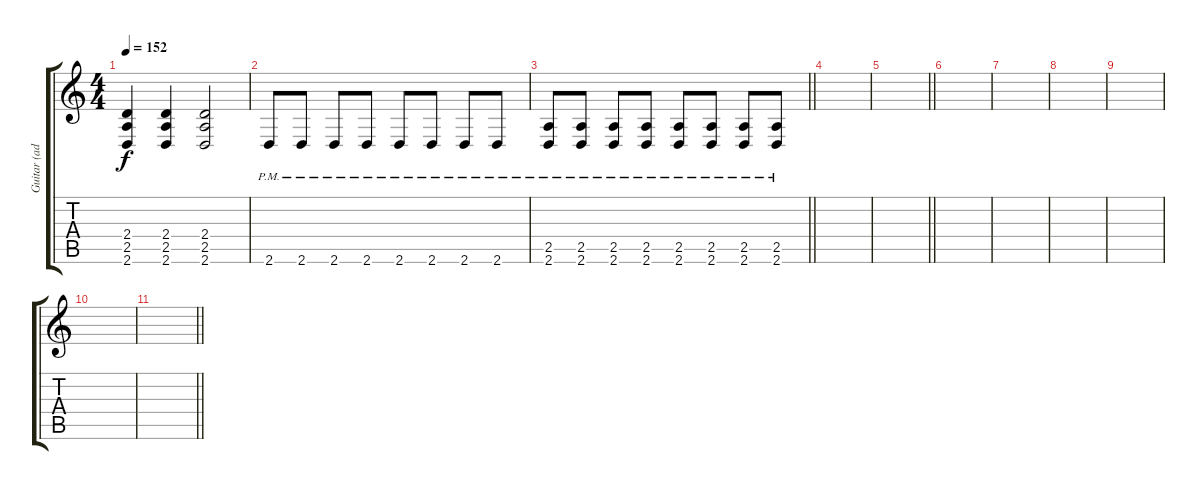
\track ("Guitar (add.)" "Guitar (ad") {instrument overdrivenguitar}
\staff {score tabs}
\tuning (D4 A3 F3 C3 G2 C2) {hide}
\ts (4 4)
\tempo 152
\clef g2
\ks c
(2.4{t} 2.5{t} 2.6{t}).4{dy f} (2.4 2.5 2.6).4 (2.4 2.5 2.6).2 |
2.6{pm}.8 2.6{pm}.8 2.6{pm}.8 2.6{pm}.8 2.6{pm}.8 2.6{pm}.8 2.6{pm}.8 2.6{pm}.8 |
\barLineRight lightlight
(2.5{pm} 2.6{pm}).8 (2.5{pm} 2.6{pm}).8 (2.5{pm} 2.6{pm}).8 (2.5{pm} 2.6{pm}).8 (2.5{pm} 2.6{pm}).8 (2.5{pm} 2.6{pm}).8 (2.5{pm} 2.6{pm}).8 (2.5{pm} 2.6{pm}).8 |
\section ("" " ")
|
\barLineRight lightlight
|
\section ("" " ")
|
|
|
|
|
\barLineRight lightlight
